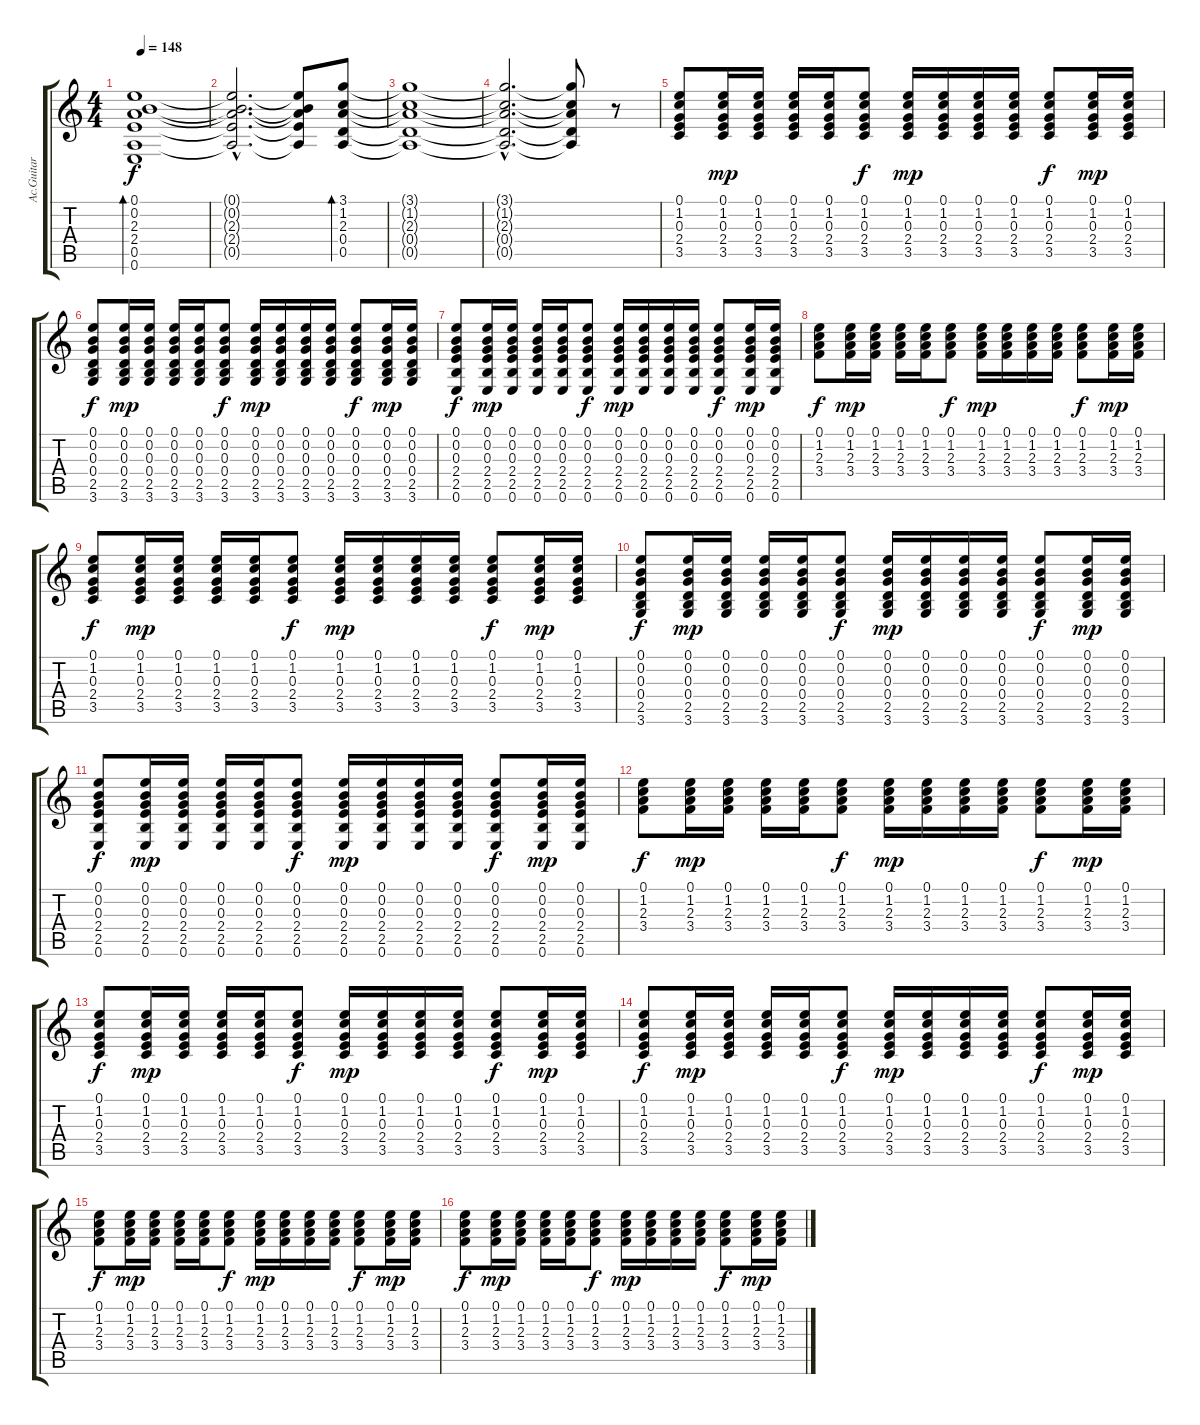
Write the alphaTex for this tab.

\track ("Ac.Guitar" "Ac.Guitar") {instrument acousticguitarsteel}
\staff {score tabs}
\tuning (E4 B3 G3 D3 A2 E2) {hide}
\ts (4 4)
\tempo 148
\clef g2
\ks c
(0.1 0.2 2.3 2.4 0.5 0.6).1{bd 240 dy f instrument acousticguitarsteel} |
(0.1{hac t} 0.2{hac t} 2.3{hac t} 2.4{hac t} 0.5{hac t}).2{d} (0.1{t} 0.2{t} 2.3{t} 2.4{t} 0.5{t}).8 (3.1 1.2 2.3 0.4 0.5).8{bd 240} |
(3.1{t} 1.2{t} 2.3{t} 0.4{t} 0.5{t}).1 |
(3.1{hac t} 1.2{hac t} 2.3{hac t} 0.4{hac t} 0.5{hac t}).2{d} (3.1{t} 1.2{t} 2.3{t} 0.4{t} 0.5{t}).8 r.8 |
(0.1 1.2 0.3 2.4 3.5).8 (0.1 1.2 0.3 2.4 3.5).16{dy mp} (0.1 1.2 0.3 2.4 3.5).16 (0.1 1.2 0.3 2.4 3.5).16 (0.1 1.2 0.3 2.4 3.5).16 (0.1 1.2 0.3 2.4 3.5).8{dy f} (0.1 1.2 0.3 2.4 3.5).16{dy mp} (0.1 1.2 0.3 2.4 3.5).16 (0.1 1.2 0.3 2.4 3.5).16 (0.1 1.2 0.3 2.4 3.5).16 (0.1 1.2 0.3 2.4 3.5).8{dy f} (0.1 1.2 0.3 2.4 3.5).16{dy mp} (0.1 1.2 0.3 2.4 3.5).16 |
(0.1 0.2 0.3 0.4 2.5 3.6).8{dy f} (0.1 0.2 0.3 0.4 2.5 3.6).16{dy mp} (0.1 0.2 0.3 0.4 2.5 3.6).16 (0.1 0.2 0.3 0.4 2.5 3.6).16 (0.1 0.2 0.3 0.4 2.5 3.6).16 (0.1 0.2 0.3 0.4 2.5 3.6).8{dy f} (0.1 0.2 0.3 0.4 2.5 3.6).16{dy mp} (0.1 0.2 0.3 0.4 2.5 3.6).16 (0.1 0.2 0.3 0.4 2.5 3.6).16 (0.1 0.2 0.3 0.4 2.5 3.6).16 (0.1 0.2 0.3 0.4 2.5 3.6).8{dy f} (0.1 0.2 0.3 0.4 2.5 3.6).16{dy mp} (0.1 0.2 0.3 0.4 2.5 3.6).16 |
(0.1 0.2 0.3 2.4 2.5 0.6).8{dy f} (0.1 0.2 0.3 2.4 2.5 0.6).16{dy mp} (0.1 0.2 0.3 2.4 2.5 0.6).16 (0.1 0.2 0.3 2.4 2.5 0.6).16 (0.1 0.2 0.3 2.4 2.5 0.6).16 (0.1 0.2 0.3 2.4 2.5 0.6).8{dy f} (0.1 0.2 0.3 2.4 2.5 0.6).16{dy mp} (0.1 0.2 0.3 2.4 2.5 0.6).16 (0.1 0.2 0.3 2.4 2.5 0.6).16 (0.1 0.2 0.3 2.4 2.5 0.6).16 (0.1 0.2 0.3 2.4 2.5 0.6).8{dy f} (0.1 0.2 0.3 2.4 2.5 0.6).16{dy mp} (0.1 0.2 0.3 2.4 2.5 0.6).16 |
(0.1 1.2 2.3 3.4).8{dy f} (0.1 1.2 2.3 3.4).16{dy mp} (0.1 1.2 2.3 3.4).16 (0.1 1.2 2.3 3.4).16 (0.1 1.2 2.3 3.4).16 (0.1 1.2 2.3 3.4).8{dy f} (0.1 1.2 2.3 3.4).16{dy mp} (0.1 1.2 2.3 3.4).16 (0.1 1.2 2.3 3.4).16 (0.1 1.2 2.3 3.4).16 (0.1 1.2 2.3 3.4).8{dy f} (0.1 1.2 2.3 3.4).16{dy mp} (0.1 1.2 2.3 3.4).16 |
(0.1 1.2 0.3 2.4 3.5).8{dy f} (0.1 1.2 0.3 2.4 3.5).16{dy mp} (0.1 1.2 0.3 2.4 3.5).16 (0.1 1.2 0.3 2.4 3.5).16 (0.1 1.2 0.3 2.4 3.5).16 (0.1 1.2 0.3 2.4 3.5).8{dy f} (0.1 1.2 0.3 2.4 3.5).16{dy mp} (0.1 1.2 0.3 2.4 3.5).16 (0.1 1.2 0.3 2.4 3.5).16 (0.1 1.2 0.3 2.4 3.5).16 (0.1 1.2 0.3 2.4 3.5).8{dy f} (0.1 1.2 0.3 2.4 3.5).16{dy mp} (0.1 1.2 0.3 2.4 3.5).16 |
(0.1 0.2 0.3 0.4 2.5 3.6).8{dy f} (0.1 0.2 0.3 0.4 2.5 3.6).16{dy mp} (0.1 0.2 0.3 0.4 2.5 3.6).16 (0.1 0.2 0.3 0.4 2.5 3.6).16 (0.1 0.2 0.3 0.4 2.5 3.6).16 (0.1 0.2 0.3 0.4 2.5 3.6).8{dy f} (0.1 0.2 0.3 0.4 2.5 3.6).16{dy mp} (0.1 0.2 0.3 0.4 2.5 3.6).16 (0.1 0.2 0.3 0.4 2.5 3.6).16 (0.1 0.2 0.3 0.4 2.5 3.6).16 (0.1 0.2 0.3 0.4 2.5 3.6).8{dy f} (0.1 0.2 0.3 0.4 2.5 3.6).16{dy mp} (0.1 0.2 0.3 0.4 2.5 3.6).16 |
(0.1 0.2 0.3 2.4 2.5 0.6).8{dy f} (0.1 0.2 0.3 2.4 2.5 0.6).16{dy mp} (0.1 0.2 0.3 2.4 2.5 0.6).16 (0.1 0.2 0.3 2.4 2.5 0.6).16 (0.1 0.2 0.3 2.4 2.5 0.6).16 (0.1 0.2 0.3 2.4 2.5 0.6).8{dy f} (0.1 0.2 0.3 2.4 2.5 0.6).16{dy mp} (0.1 0.2 0.3 2.4 2.5 0.6).16 (0.1 0.2 0.3 2.4 2.5 0.6).16 (0.1 0.2 0.3 2.4 2.5 0.6).16 (0.1 0.2 0.3 2.4 2.5 0.6).8{dy f} (0.1 0.2 0.3 2.4 2.5 0.6).16{dy mp} (0.1 0.2 0.3 2.4 2.5 0.6).16 |
(0.1 1.2 2.3 3.4).8{dy f} (0.1 1.2 2.3 3.4).16{dy mp} (0.1 1.2 2.3 3.4).16 (0.1 1.2 2.3 3.4).16 (0.1 1.2 2.3 3.4).16 (0.1 1.2 2.3 3.4).8{dy f} (0.1 1.2 2.3 3.4).16{dy mp} (0.1 1.2 2.3 3.4).16 (0.1 1.2 2.3 3.4).16 (0.1 1.2 2.3 3.4).16 (0.1 1.2 2.3 3.4).8{dy f} (0.1 1.2 2.3 3.4).16{dy mp} (0.1 1.2 2.3 3.4).16 |
(0.1 1.2 0.3 2.4 3.5).8{dy f} (0.1 1.2 0.3 2.4 3.5).16{dy mp} (0.1 1.2 0.3 2.4 3.5).16 (0.1 1.2 0.3 2.4 3.5).16 (0.1 1.2 0.3 2.4 3.5).16 (0.1 1.2 0.3 2.4 3.5).8{dy f} (0.1 1.2 0.3 2.4 3.5).16{dy mp} (0.1 1.2 0.3 2.4 3.5).16 (0.1 1.2 0.3 2.4 3.5).16 (0.1 1.2 0.3 2.4 3.5).16 (0.1 1.2 0.3 2.4 3.5).8{dy f} (0.1 1.2 0.3 2.4 3.5).16{dy mp} (0.1 1.2 0.3 2.4 3.5).16 |
(0.1 1.2 0.3 2.4 3.5).8{dy f} (0.1 1.2 0.3 2.4 3.5).16{dy mp} (0.1 1.2 0.3 2.4 3.5).16 (0.1 1.2 0.3 2.4 3.5).16 (0.1 1.2 0.3 2.4 3.5).16 (0.1 1.2 0.3 2.4 3.5).8{dy f} (0.1 1.2 0.3 2.4 3.5).16{dy mp} (0.1 1.2 0.3 2.4 3.5).16 (0.1 1.2 0.3 2.4 3.5).16 (0.1 1.2 0.3 2.4 3.5).16 (0.1 1.2 0.3 2.4 3.5).8{dy f} (0.1 1.2 0.3 2.4 3.5).16{dy mp} (0.1 1.2 0.3 2.4 3.5).16 |
(0.1 1.2 2.3 3.4).8{dy f} (0.1 1.2 2.3 3.4).16{dy mp} (0.1 1.2 2.3 3.4).16 (0.1 1.2 2.3 3.4).16 (0.1 1.2 2.3 3.4).16 (0.1 1.2 2.3 3.4).8{dy f} (0.1 1.2 2.3 3.4).16{dy mp} (0.1 1.2 2.3 3.4).16 (0.1 1.2 2.3 3.4).16 (0.1 1.2 2.3 3.4).16 (0.1 1.2 2.3 3.4).8{dy f} (0.1 1.2 2.3 3.4).16{dy mp} (0.1 1.2 2.3 3.4).16 |
(0.1 1.2 2.3 3.4).8{dy f} (0.1 1.2 2.3 3.4).16{dy mp} (0.1 1.2 2.3 3.4).16 (0.1 1.2 2.3 3.4).16 (0.1 1.2 2.3 3.4).16 (0.1 1.2 2.3 3.4).8{dy f} (0.1 1.2 2.3 3.4).16{dy mp} (0.1 1.2 2.3 3.4).16 (0.1 1.2 2.3 3.4).16 (0.1 1.2 2.3 3.4).16 (0.1 1.2 2.3 3.4).8{dy f} (0.1 1.2 2.3 3.4).16{dy mp} (0.1 1.2 2.3 3.4).16
